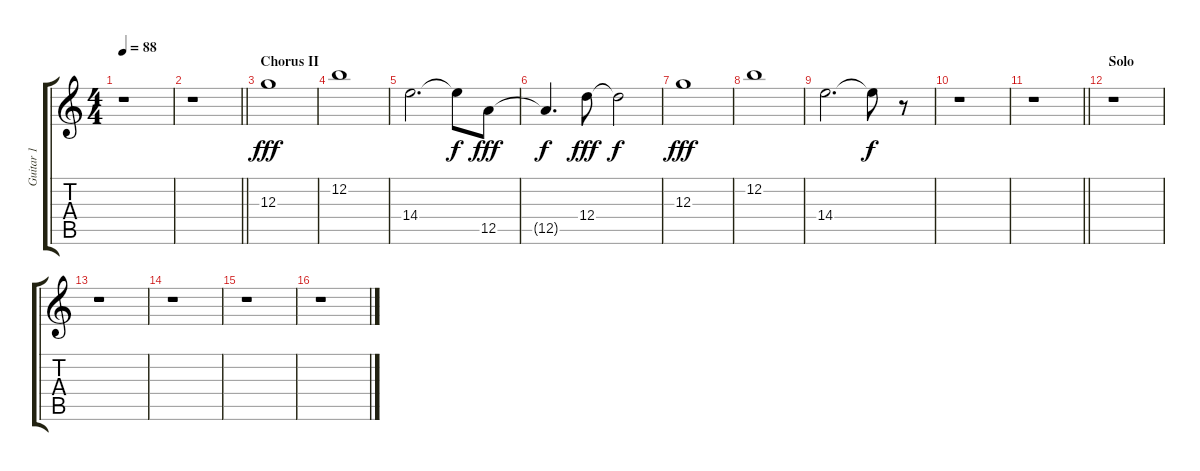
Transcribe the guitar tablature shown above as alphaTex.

\track ("Guitar 1" "Guitar 1") {instrument distortionguitar}
\staff {score tabs}
\tuning (E4 B3 G3 D3 A2 E2) {hide}
\ts (4 4)
\tempo 88
\clef g2
\ks c
r.1{dy f} |
\barLineRight lightlight
r.1 |
\section ("" "Chorus II")
12.3.1{dy fff} |
12.2.1 |
14.4.2{d} 14.4{t}.8{dy f} 12.5.8{dy fff} |
12.5{t}.4{d dy f} 12.4.8{dy fff} 12.4{t}.2{dy f} |
12.3.1{dy fff} |
12.2.1 |
14.4.2{d} 14.4{t}.8{dy f} r.8 |
r.1 |
\barLineRight lightlight
r.1 |
\section ("" "Solo")
r.1 |
r.1 |
r.1 |
r.1 |
r.1
